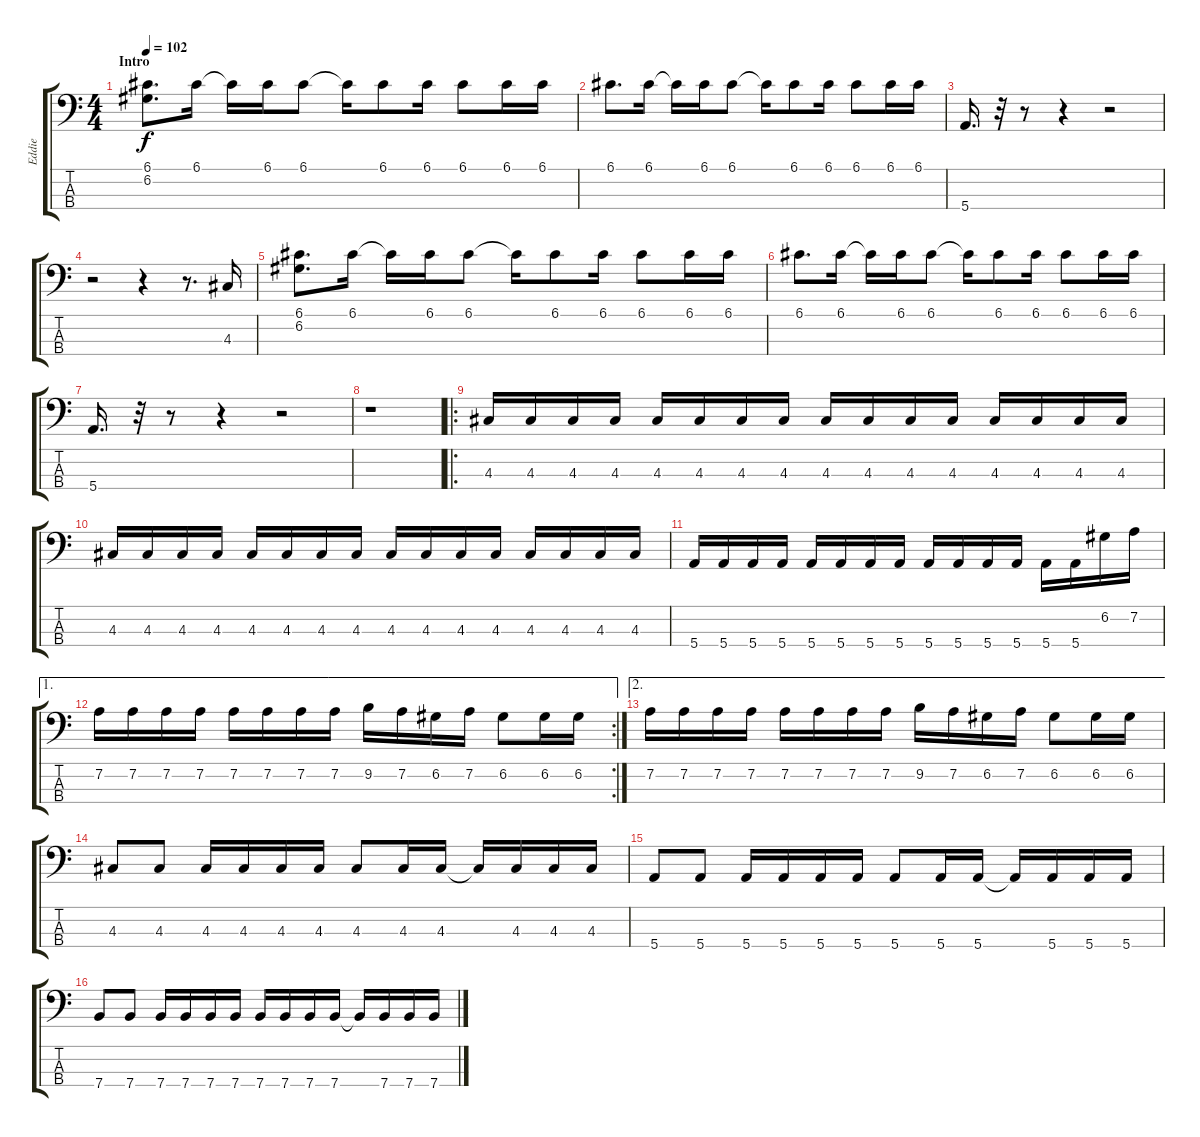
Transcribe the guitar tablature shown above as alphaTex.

\track ("Eddie" "Eddie") {instrument electricbasspick}
\staff {score tabs}
\tuning (G2 D2 A1 E1) {hide}
\ts (4 4)
\section ("" "Intro")
\tempo 102
\clef f4
\ks c
(6.1 6.2).8{d dy f instrument electricbasspick} 6.1.16 6.1{t}.16 6.1.16 6.1.8 6.1{t}.16 6.1.8 6.1.16 6.1.8 6.1.16 6.1.16 |
6.1.8{d} 6.1.16 6.1{t}.16 6.1.16 6.1.8 6.1{t}.16 6.1.8 6.1.16 6.1.8 6.1.16 6.1.16 |
5.4.16{d} r.32 r.8 r.4 r.2 |
r.2 r.4 r.8{d} 4.3.16 |
(6.1 6.2).8{d} 6.1.16 6.1{t}.16 6.1.16 6.1.8 6.1{t}.16 6.1.8 6.1.16 6.1.8 6.1.16 6.1.16 |
6.1.8{d} 6.1.16 6.1{t}.16 6.1.16 6.1.8 6.1{t}.16 6.1.8 6.1.16 6.1.8 6.1.16 6.1.16 |
5.4.16{d} r.32 r.8 r.4 r.2 |
r.1 |
\ro
4.3.16 4.3.16 4.3.16 4.3.16 4.3.16 4.3.16 4.3.16 4.3.16 4.3.16 4.3.16 4.3.16 4.3.16 4.3.16 4.3.16 4.3.16 4.3.16 |
4.3.16 4.3.16 4.3.16 4.3.16 4.3.16 4.3.16 4.3.16 4.3.16 4.3.16 4.3.16 4.3.16 4.3.16 4.3.16 4.3.16 4.3.16 4.3.16 |
5.4.16 5.4.16 5.4.16 5.4.16 5.4.16 5.4.16 5.4.16 5.4.16 5.4.16 5.4.16 5.4.16 5.4.16 5.4.16 5.4.16 6.2.16 7.2.16 |
\ae 1
\rc 2
7.2.16 7.2.16 7.2.16 7.2.16 7.2.16 7.2.16 7.2.16 7.2.16 9.2.16 7.2.16 6.2.16 7.2.16 6.2.8 6.2.16 6.2.16 |
\ae 2
7.2.16 7.2.16 7.2.16 7.2.16 7.2.16 7.2.16 7.2.16 7.2.16 9.2.16 7.2.16 6.2.16 7.2.16 6.2.8 6.2.16 6.2.16 |
4.3.8 4.3.8 4.3.16 4.3.16 4.3.16 4.3.16 4.3.8 4.3.16 4.3.16 4.3{t}.16 4.3.16 4.3.16 4.3.16 |
5.4.8 5.4.8 5.4.16 5.4.16 5.4.16 5.4.16 5.4.8 5.4.16 5.4.16 5.4{t}.16 5.4.16 5.4.16 5.4.16 |
7.4.8 7.4.8 7.4.16 7.4.16 7.4.16 7.4.16 7.4.16 7.4.16 7.4.16 7.4.16 7.4{t}.16 7.4.16 7.4.16 7.4.16
